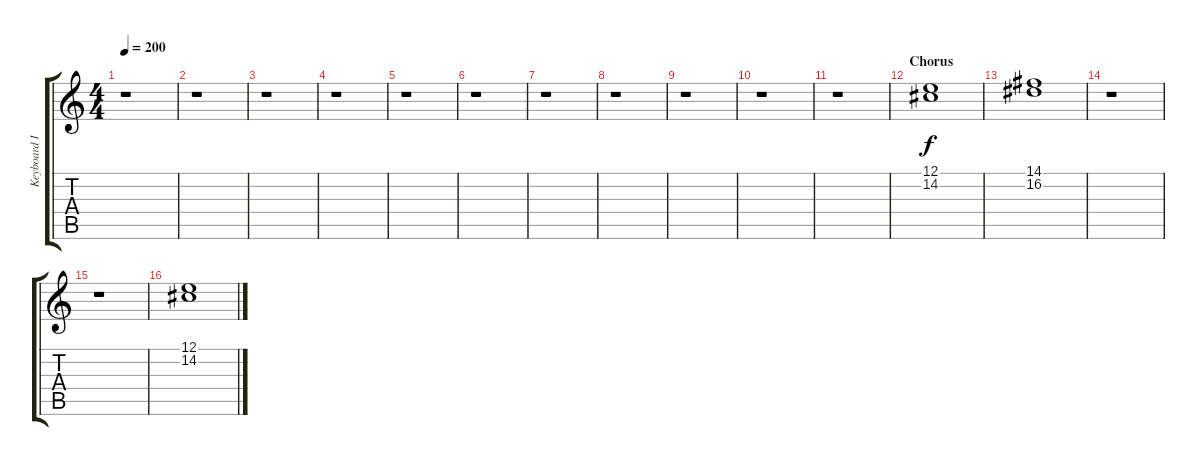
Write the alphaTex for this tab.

\track ("Keyboard Interludes" "Keyboard I") {instrument brasssection}
\staff {score tabs}
\tuning (E4 B3 G3 D3 A2 E2) {hide}
\ts (4 4)
\tempo 200
\clef g2
\ks c
r.1{dy f} |
r.1 |
r.1 |
r.1 |
r.1 |
r.1 |
r.1 |
r.1 |
r.1 |
r.1 |
r.1 |
\section ("" "Chorus")
(12.1 14.2).1{volume 12 instrument brasssection} |
(14.1 16.2).1 |
r.1 |
r.1 |
(12.1 14.2).1
